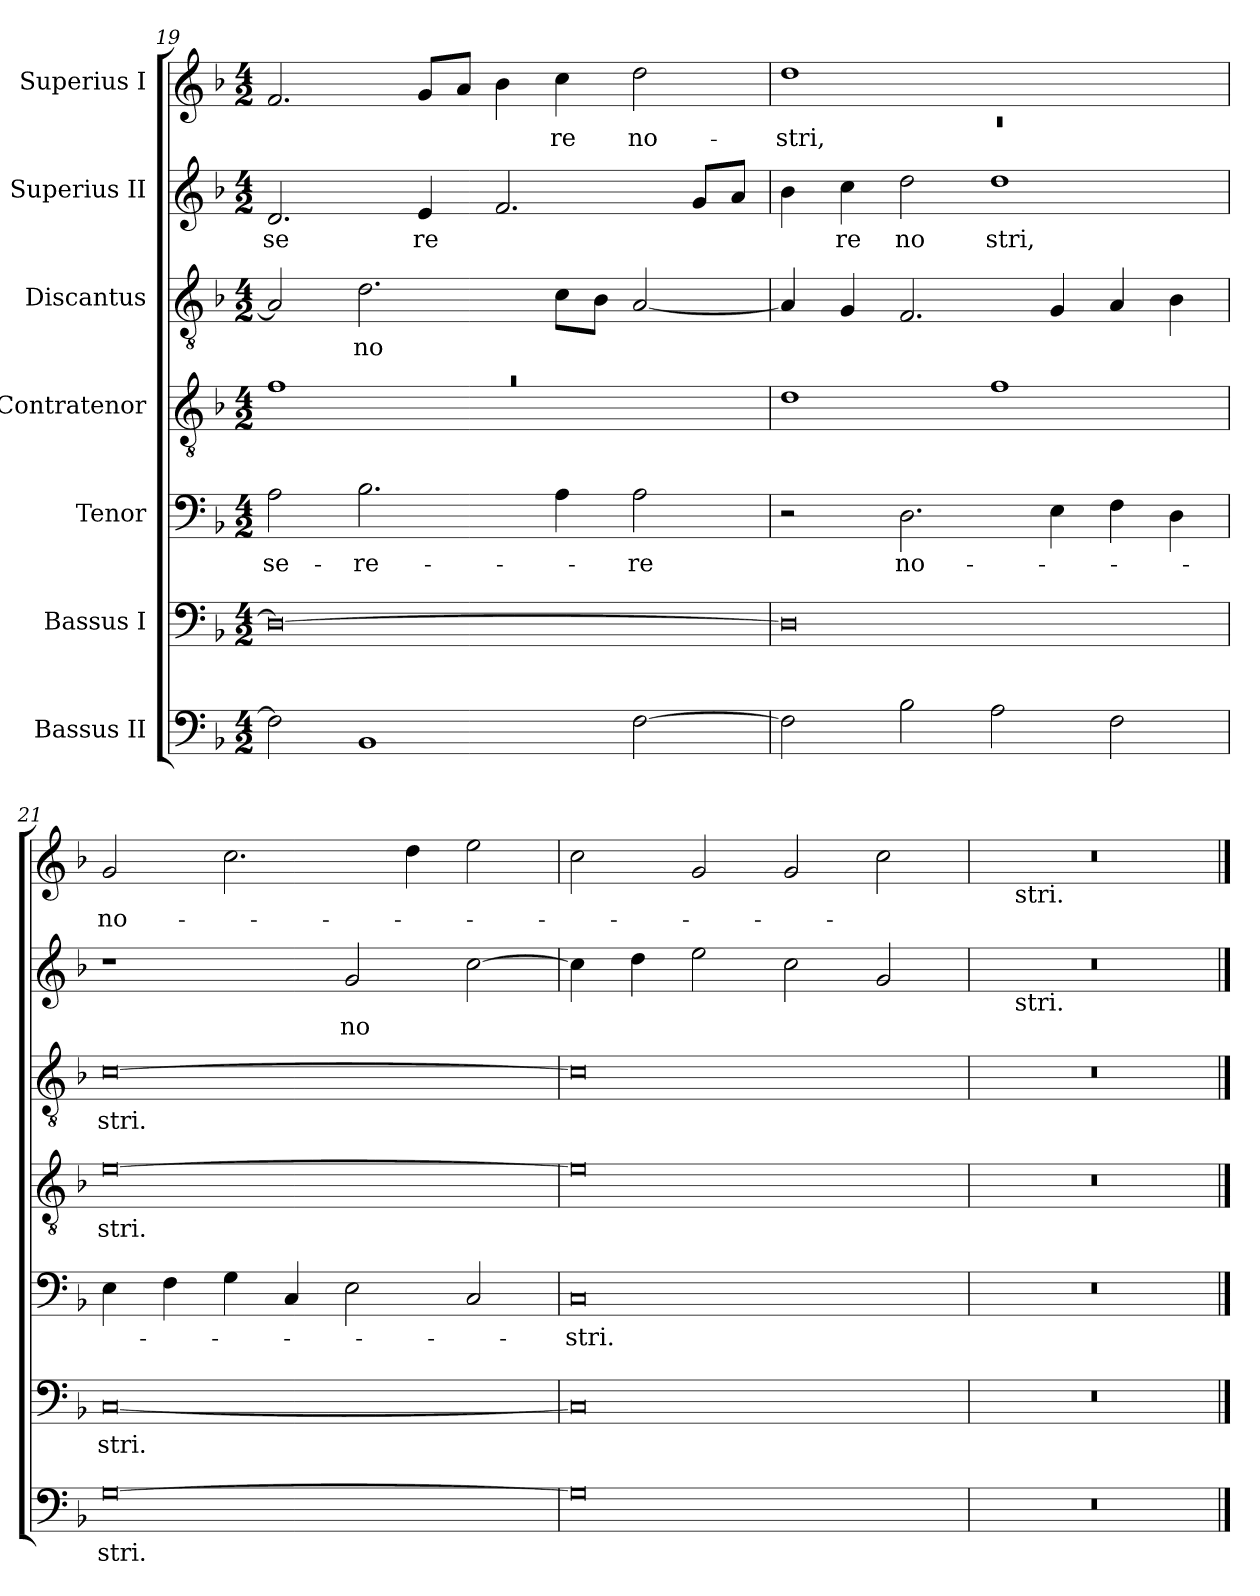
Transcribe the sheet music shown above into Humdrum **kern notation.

**kern	**text	**kern	**text	**kern	**text	**kern	**text	**kern	**text	**kern	**text	**kern	**text
*part7	*part7	*part6	*part6	*part5	*part5	*part4	*part4	*part3	*part3	*part2	*part2	*part1	*part1
*staff7	*staff7	*staff6	*staff6	*staff5	*staff5	*staff4	*staff4	*staff3	*staff3	*staff2	*staff2	*staff1	*staff1
*I"Bassus II	*	*I"Bassus I	*	*I"Tenor	*	*I"Contratenor	*	*I"Discantus	*	*I"Superius II	*	*I"Superius I	*
*clefF4	*	*clefF4	*	*clefF4	*	*clefGv2	*	*clefGv2	*	*clefG2	*	*clefG2	*
*k[b-]	*	*k[b-]	*	*k[b-]	*	*k[b-]	*	*k[b-]	*	*k[b-]	*	*k[b-]	*
*F:	*	*F:	*	*F:	*	*F:	*	*F:	*	*F:	*	*F:	*
*M4/2	*	*M4/2	*	*M4/2	*	*M4/2	*	*M4/2	*	*M4/2	*	*M4/2	*
=19	=19	=19	=19	=19	=19	=19	=19	=19	=19	=19	=19	=19	=19
!	!	!	!	!	!LO:LY:b	!LO:N:vis=1	!	!	!	!	!LO:LY:b	!	!
*	*	*	*	*	*	*^	*	*	*	*	*	*	*
2F\]	.	0D_	.	2A\	-se-	0ra	1f	.	2A/]	.	2.d/	se	2.f/	.
!	!	!	!	!	!LO:LY:b	!	!	!	!	!LO:LY:b	!	!	!	!
1BB-	.	.	.	2.B-\	-re-	.	.	.	2.d\	no	.	.	.	.
!	!	!	!	!	!	!	!	!	!	!	!	!LO:LY:b	!	!
.	.	.	.	.	.	.	.	.	.	.	4e/	re	8g/L	.
.	.	.	.	.	.	.	.	.	.	.	.	.	8a/J	.
.	.	.	.	.	.	.	1ryy	.	.	.	2.f/	.	4b-\	.
!	!	!	!	!	!	!	!	!	!	!	!	!	!	!LO:LY:b
.	.	.	.	4A\	.	.	.	.	8c\L	.	.	.	4cc\	-re
.	.	.	.	.	.	.	.	.	8B-\J	.	.	.	.	.
!	!	!	!	!	!LO:LY:b	!	!	!	!	!	!	!	!	!LO:LY:b
[>2F\	.	.	.	2A\	-re	.	.	.	[<2A/	.	.	.	2dd\	no-
.	.	.	.	.	.	.	.	.	.	.	8g/L	.	.	.
.	.	.	.	.	.	.	.	.	.	.	8a/J	.	.	.
*	*	*	*	*	*	*v	*v	*	*	*	*	*	*	*
=20	=20	=20	=20	=20	=20	=20	=20	=20	=20	=20	=20	=20	=20
*	*	*	*	*	*	*	*	*	*	*	*	*^	*
!	!	!	!	!	!	!	!	!	!	!	!	!	!LO:N:vis=1	!LO:LY:b
2F\]	.	0D]	.	2r	.	1d	.	4A/]	.	4b-\	.	1dd	0rc	-stri,
!	!	!	!	!	!	!	!	!	!	!	!LO:LY:b	!	!	!
.	.	.	.	.	.	.	.	4G/	.	4cc\	re	.	.	.
!	!	!	!	!	!LO:LY:b	!	!	!	!	!	!LO:LY:b	!	!	!
2B-\	.	.	.	2.D\	no-	.	.	2.F/	.	2dd\	no	.	.	.
!	!	!	!	!	!	!	!	!	!	!	!LO:LY:b	!	!	!
2A\	.	.	.	.	.	1f	.	.	.	1dd	stri,	1ryy	.	.
.	.	.	.	4E\	.	.	.	4G/	.	.	.	.	.	.
2F\	.	.	.	4F\	.	.	.	4A/	.	.	.	.	.	.
.	.	.	.	4D\	.	.	.	4B-\	.	.	.	.	.	.
*	*	*	*	*	*	*	*	*	*	*	*	*v	*v	*
=21	=21	=21	=21	=21	=21	=21	=21	=21	=21	=21	=21	=21	=21
!	!LO:LY:b	!	!LO:LY:b	!	!	!	!LO:LY:b	!	!LO:LY:b	!	!	!	!LO:LY:b
[>0G	stri.	[<0C	-stri.	4E\	.	[>0e	stri.	[>0c	stri.	1r	.	2g/	no-
.	.	.	.	4F\	.	.	.	.	.	.	.	.	.
.	.	.	.	4G\	.	.	.	.	.	.	.	2.cc\	.
.	.	.	.	4C/	.	.	.	.	.	.	.	.	.
!	!	!	!	!	!	!	!	!	!	!	!LO:LY:b	!	!
.	.	.	.	2E\	.	.	.	.	.	2g/	no	.	.
.	.	.	.	.	.	.	.	.	.	.	.	4dd\	.
.	.	.	.	2C/	.	.	.	.	.	[>2cc\	.	2ee\	.
=22	=22	=22	=22	=22	=22	=22	=22	=22	=22	=22	=22	=22	=22
!	!	!	!	!	!LO:LY:b	!	!	!	!	!	!	!	!
0G]	.	0C]	.	0C	-stri.	0e]	.	0c]	.	4cc\]	.	2cc\	.
.	.	.	.	.	.	.	.	.	.	4dd\	.	.	.
.	.	.	.	.	.	.	.	.	.	2ee\	.	2g/	.
.	.	.	.	.	.	.	.	.	.	2cc\	.	2g/	.
.	.	.	.	.	.	.	.	.	.	2g/	.	2cc\	.
=23	=23	=23	=23	=23	=23	=23	=23	=23	=23	=23	=23	=23	=23
*	*	*	*	*	*	*	*	*	*	*^	*	*^	*
0r	.	0r	.	0r	.	0r	.	0r	.	0r	8ryy	.	0r	8ryy	.
!	!	!	!	!	!	!	!	!	!	!	!	!	!	!LO:TX:b:t=stri.	!
!	!	!	!	!	!	!	!	!	!	!	!LO:TX:b:t=stri.	!	!	!	!
.	.	.	.	.	.	.	.	.	.	.	1...ryy	.	.	1...ryy	.
*	*	*	*	*	*	*	*	*	*	*v	*v	*	*	*	*
*	*	*	*	*	*	*	*	*	*	*	*	*v	*v	*
==	==	==	==	==	==	==	==	==	==	==	==	==	==
*-	*-	*-	*-	*-	*-	*-	*-	*-	*-	*-	*-	*-	*-
